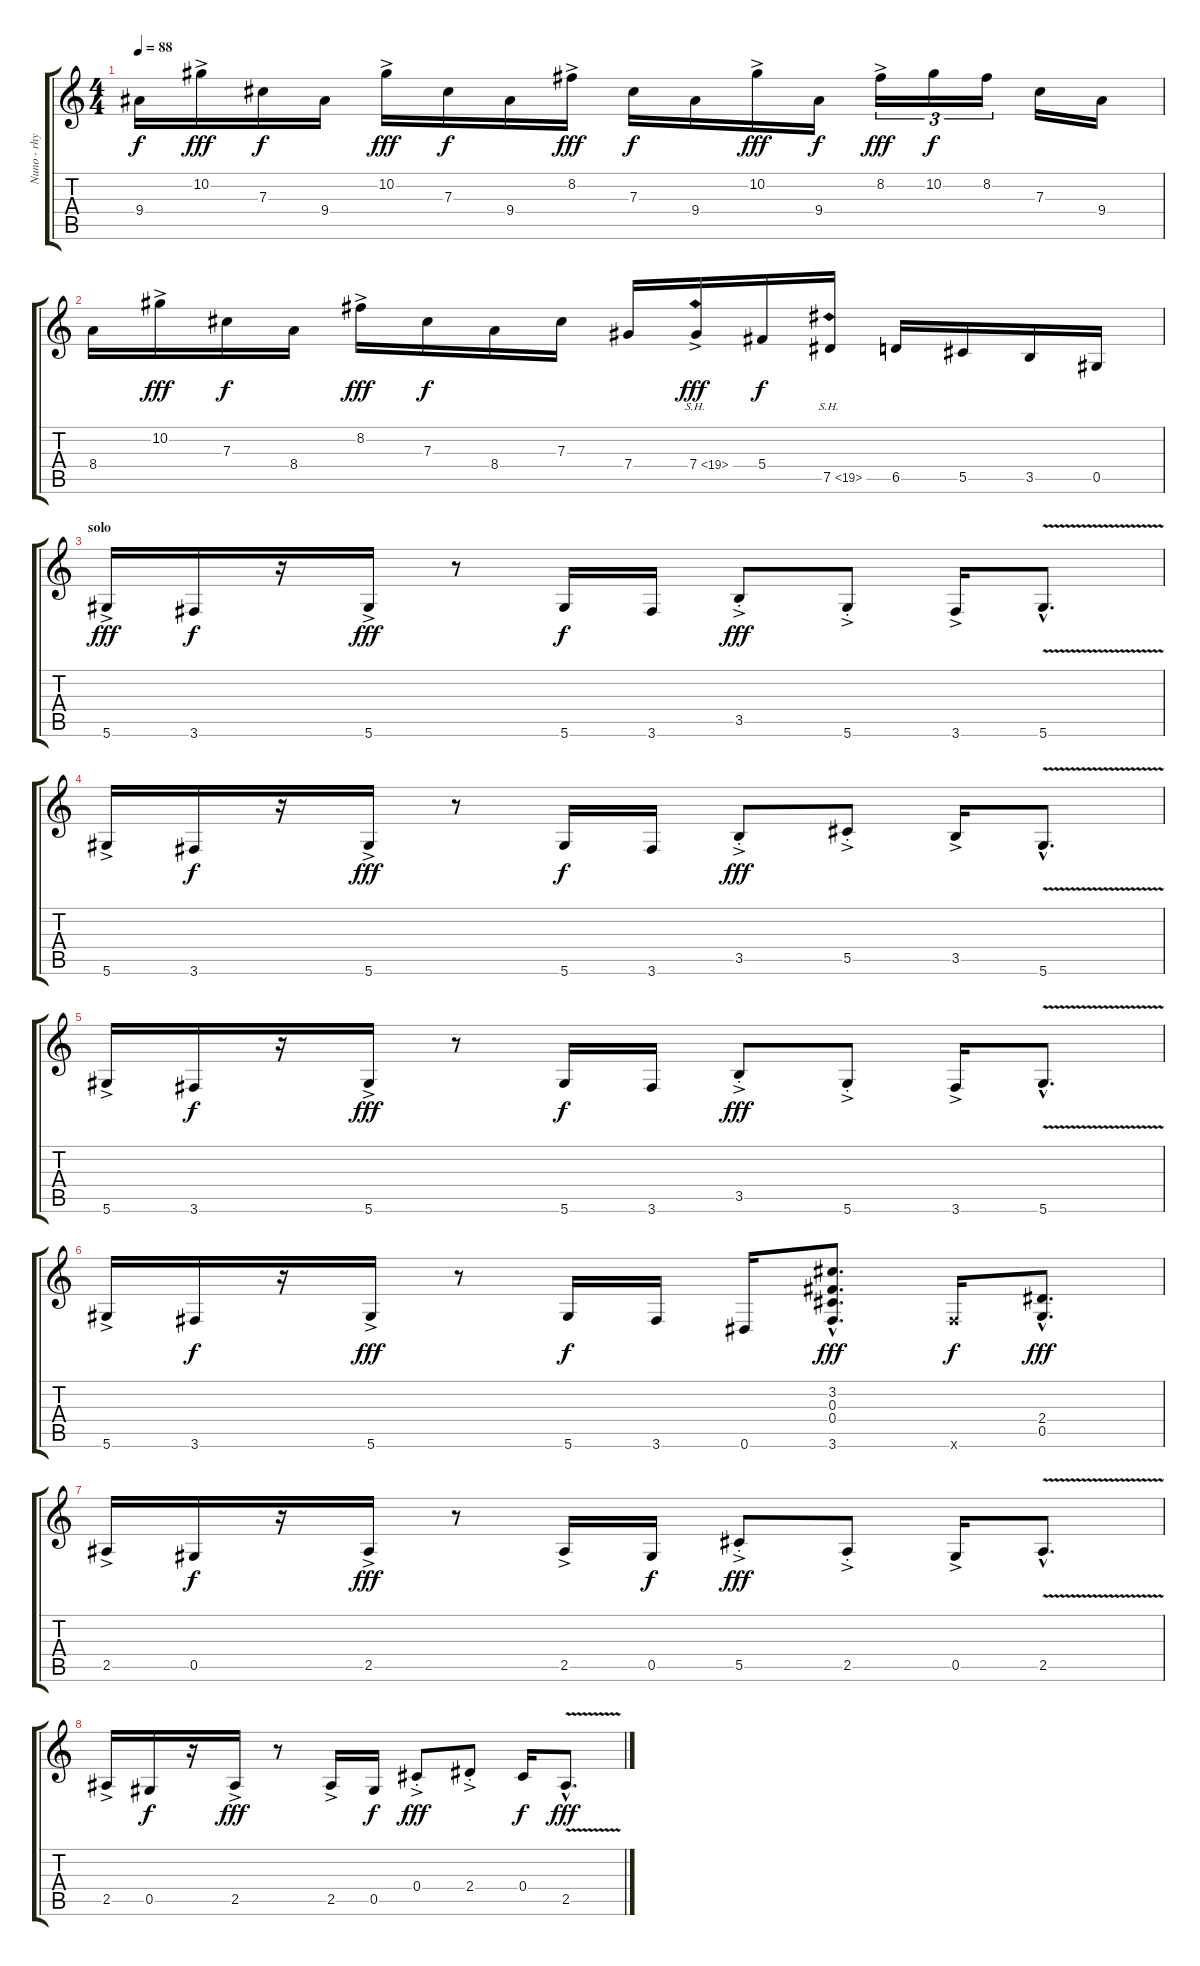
\track ("Nuno - rhythm" "Nuno - rhy") {instrument distortionguitar}
\staff {score tabs}
\tuning (Eb4 Bb3 Gb3 Db3 Ab2 Eb2) {hide}
\ts (4 4)
\tempo 88
\clef g2
\ks c
9.4.16{dy f} 10.2{ac}.16{dy fff} 7.3.16{dy f} 9.4.16 10.2{ac}.16{dy fff} 7.3.16{dy f} 9.4.16 8.2{ac}.16{dy fff} 7.3.16{dy f} 9.4.16 10.2{ac}.16{dy fff} 9.4.16{dy f} 8.2{ac}.16{tu (3 2) dy fff} 10.2.16{tu (3 2) dy f} 8.2.16{tu (3 2)} 7.3.16 9.4.16 |
8.4.16 10.2{ac}.16{dy fff} 7.3.16{dy f} 8.4.16 8.2{ac}.16{dy fff} 7.3.16{dy f} 8.4.16 7.3.16 7.4.16 7.4{sh 12 ac}.16{dy fff} 5.4.16{dy f} 7.5{sh 12}.16 6.5.16 5.5.16 3.5.16 0.5.16 |
\section ("" "solo")
5.6{ac}.16{dy fff volume 11} 3.6.16{dy f} r.16 5.6{ac}.16{dy fff} r.8 5.6.16{dy f} 3.6.16 3.5{ac st}.8{dy fff} 5.6{ac st}.8 3.6{ac}.16 5.6{v hac}.8{d} |
5.6{ac}.16 3.6.16{dy f} r.16 5.6{ac}.16{dy fff} r.8 5.6.16{dy f} 3.6.16 3.5{ac st}.8{dy fff} 5.5{ac st}.8 3.5{ac}.16 5.6{v hac}.8{d} |
5.6{ac}.16 3.6.16{dy f} r.16 5.6{ac}.16{dy fff} r.8 5.6.16{dy f} 3.6.16 3.5{ac st}.8{dy fff} 5.6{ac st}.8 3.6{ac}.16 5.6{v hac}.8{d} |
5.6{ac}.16 3.6.16{dy f} r.16 5.6{ac}.16{dy fff} r.8 5.6.16{dy f} 3.6.16 0.6.16 (3.2{hac} 0.3{hac} 0.4{hac} 3.6{hac}).8{d dy fff} 3.6{x}.16{dy f} (2.4{hac} 0.5{hac}).8{d dy fff} |
2.5{ac}.16 0.5.16{dy f} r.16 2.5{ac}.16{dy fff} r.8 2.5{ac}.16 0.5.16{dy f} 5.5{ac st}.8{dy fff} 2.5{ac st}.8 0.5{ac}.16 2.5{v hac}.8{d} |
2.5{ac}.16 0.5.16{dy f} r.16 2.5{ac}.16{dy fff} r.8 2.5{ac}.16 0.5.16{dy f} 0.4{ac st}.8{dy fff} 2.4{ac st}.8 0.4.16{dy f} 2.5{v hac}.8{d dy fff}
